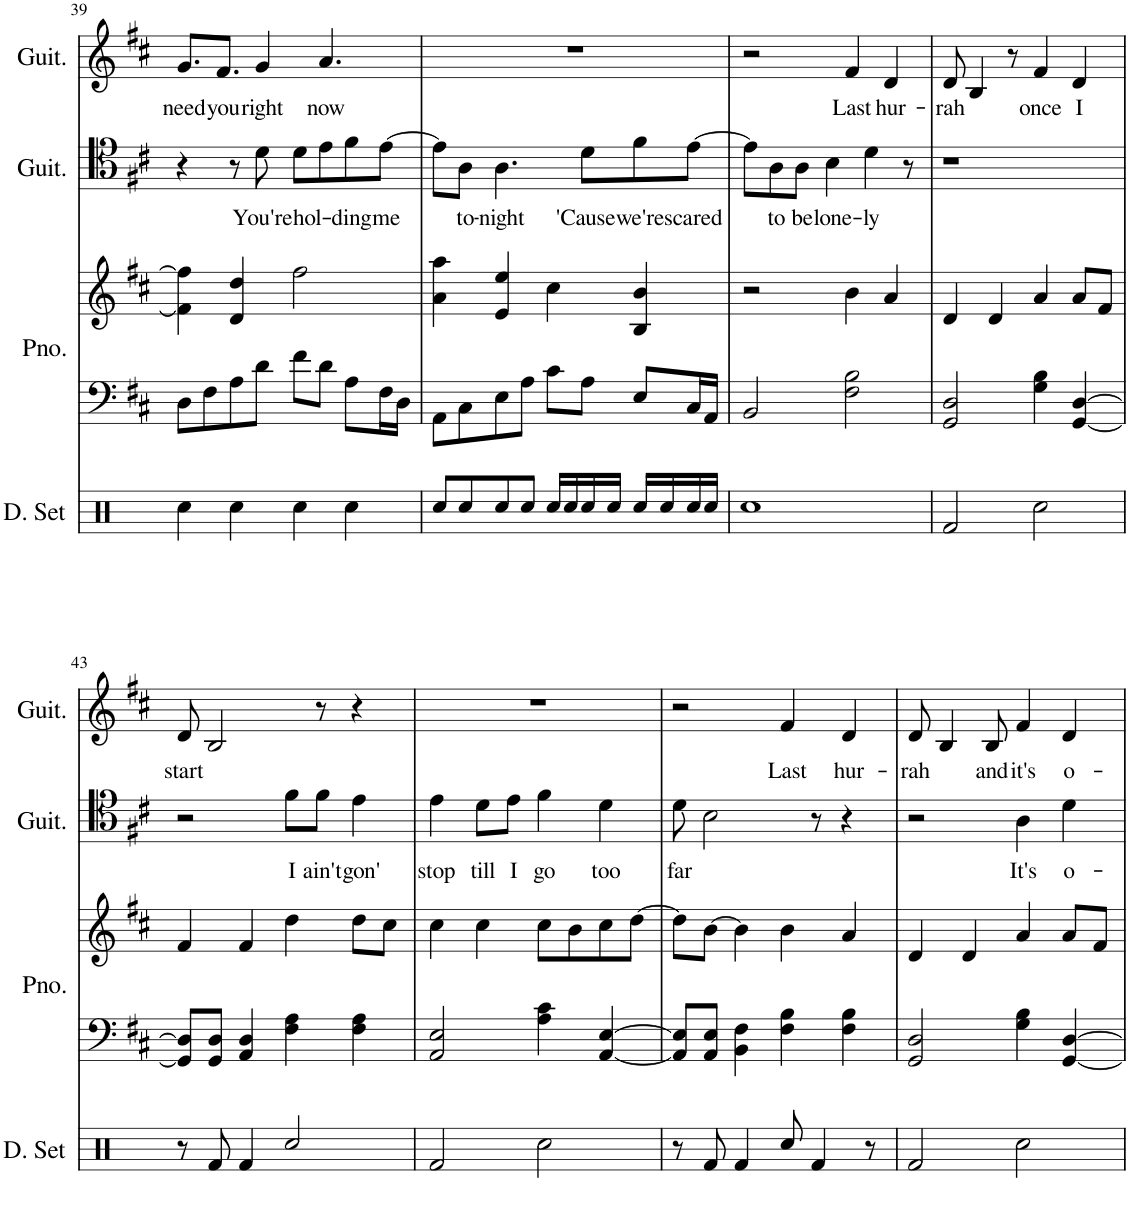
**kern	**kern	**kern	**kern	**text	**kern	**text
*part4	*part3	*part3	*part2	*part2	*part1	*part1
*staff5	*staff4	*staff3	*staff2	*staff2	*staff1	*staff1
*I"Drumset	*I"Piano	*	*I"Classical Guitar	*	*I"Classical Guitar	*
*I'D. Set	*I'Pno.	*	*I'Guit.	*	*I'Guit.	*
!!LO:PB:g=z
*clefX	*clefF4	*clefG2	*clefC4	*	*clefG2	*
*k[]	*k[f#c#]	*k[f#c#]	*k[f#c#]	*	*k[f#c#]	*
*M4/4	*M4/4	*M4/4	*M4/4	*	*M4/4	*
=39	=39	=39	=39	=39	=39	=39
!	!	!	!	!	!	!LO:LY:b
4Rcc\	8D\L	4f#\] 4ff#\]	4r	.	8.g/L	need
.	8F#\	.	.	.	.	.
!	!	!	!	!	!	!LO:LY:b
.	.	.	.	.	8.f#/J	you
4Rcc\	8A\	4d/ 4dd/	8r	.	.	.
!	!	!	!	!LO:LY:b	!	!LO:LY:b
.	8d\J	.	8d\	You're	4g/	right
!	!	!	!	!LO:LY:b	!	!
4Rcc\	8f#\L	2ff#\	8d\L	hol-	.	.
!	!	!	!	!	!	!LO:LY:b
.	8d\J	.	8e\	.	4.a/	now
!	!	!	!	!LO:LY:b	!	!
4Rcc\	8A\L	.	8f#\	-ding	.	.
!	!	!	!	!LO:LY:b	!	!
.	16F#\L	.	[8e\J	me	.	.
.	16D\JJ	.	.	.	.	.
=40	=40	=40	=40	=40	=40	=40
8Rcc/L	8AA\L	4a\ 4aa\	8e\L]	.	1r	.
!	!	!	!	!LO:LY:b	!	!
8Rcc/	8C#\	.	8A\J	to-	.	.
!	!	!	!	!LO:LY:b	!	!
8Rcc/	8E\	4e/ 4ee/	4.A\	-night	.	.
8Rcc/J	8A\J	.	.	.	.	.
16Rcc/LL	8c#\L	4cc#\	.	.	.	.
16Rcc/	.	.	.	.	.	.
!	!	!	!	!LO:LY:b	!	!
16Rcc/	8A\J	.	8d\L	'Cause	.	.
16Rcc/JJ	.	.	.	.	.	.
!	!	!	!	!LO:LY:b	!	!
16Rcc/LL	8E/L	4B/ 4b/	8f#\	we're	.	.
16Rcc/	.	.	.	.	.	.
!	!	!	!	!LO:LY:b	!	!
16Rcc/	16C#/L	.	[8e\J	scared	.	.
16Rcc/JJ	16AA/JJ	.	.	.	.	.
=41	=41	=41	=41	=41	=41	=41
1Rcc	2BB/	2r	8e\L]	.	2r	.
!	!	!	!	!LO:LY:b	!	!
.	.	.	8A\	to	.	.
!	!	!	!	!LO:LY:b	!	!
.	.	.	8A\J	be	.	.
!	!	!	!	!LO:LY:b	!	!
.	.	.	4B\	lone-	.	.
!	!	!	!	!	!	!LO:LY:b
.	2F#\ 2B\	4b\	.	.	4f#/	Last
!	!	!	!	!LO:LY:b	!	!
.	.	.	4d\	-ly	.	.
!	!	!	!	!	!	!LO:LY:b
.	.	4a/	.	.	4d/	hur-
.	.	.	8r	.	.	.
=42	=42	=42	=42	=42	=42	=42
!	!	!	!	!	!	!LO:LY:b
2Rf/	2GG/ 2D/	4d/	1r	.	8d/	-rah
.	.	.	.	.	4B/	.
.	.	4d/	.	.	.	.
.	.	.	.	.	8r	.
!	!	!	!	!	!	!LO:LY:b
2Rcc\	4G\ 4B\	4a/	.	.	4f#/	once
!	!	!	!	!	!	!LO:LY:b
.	[4GG/ [4D/	8a/L	.	.	4d/	I
.	.	8f#/J	.	.	.	.
!!LO:LB:g=z
=43	=43	=43	=43	=43	=43	=43
!	!	!	!	!	!	!LO:LY:b
8r	8GG/] 8D/]L	4f#/	2r	.	8d/	start
8Rf/	8GG/ 8D/J	.	.	.	2B/	.
4Rf/	4AA/ 4D/	4f#/	.	.	.	.
!	!	!	!	!LO:LY:b	!	!
2Rcc/	4F#\ 4A\	4dd\	8f#\L	I	.	.
!	!	!	!	!LO:LY:b	!	!
.	.	.	8f#\J	ain't	8r	.
!	!	!	!	!LO:LY:b	!	!
.	4F#\ 4A\	8dd\L	4e\	gon'	4r	.
.	.	8cc#\J	.	.	.	.
=44	=44	=44	=44	=44	=44	=44
!	!	!	!	!LO:LY:b	!	!
2Rf/	2AA/ 2E/	4cc#\	4e\	stop	1r	.
!	!	!	!	!LO:LY:b	!	!
.	.	4cc#\	8d\L	till	.	.
!	!	!	!	!LO:LY:b	!	!
.	.	.	8e\J	I	.	.
!	!	!	!	!LO:LY:b	!	!
2Rcc\	4A\ 4c#\	8cc#\L	4f#\	go	.	.
.	.	8b\	.	.	.	.
!	!	!	!	!LO:LY:b	!	!
.	[4AA/ [4E/	8cc#\	4d\	too	.	.
.	.	[8dd\J	.	.	.	.
=45	=45	=45	=45	=45	=45	=45
!	!	!	!	!LO:LY:b	!	!
8r	8AA/] 8E/]L	8dd\L]	8d\	far	2r	.
8Rf/	8AA/ 8E/J	[8b\J	2B\	.	.	.
4Rf/	4BB\ 4F#\	4b\]	.	.	.	.
!	!	!	!	!	!	!LO:LY:b
8Rcc/	4F#\ 4B\	4b\	.	.	4f#/	Last
4Rf/	.	.	8r	.	.	.
!	!	!	!	!	!	!LO:LY:b
.	4F#\ 4B\	4a/	4r	.	4d/	hur-
8r	.	.	.	.	.	.
=46	=46	=46	=46	=46	=46	=46
!	!	!	!	!	!	!LO:LY:b
2Rf/	2GG/ 2D/	4d/	2r	.	8d/	-rah
.	.	.	.	.	4B/	.
.	.	4d/	.	.	.	.
!	!	!	!	!	!	!LO:LY:b
.	.	.	.	.	8B/	and
!	!	!	!	!LO:LY:b	!	!LO:LY:b
2Rcc\	4G\ 4B\	4a/	4A\	It's	4f#/	it's
!	!	!	!	!LO:LY:b	!	!LO:LY:b
.	[4GG/ [4D/	8a/L	4d\	o-	4d/	o-
.	.	8f#/J	.	.	.	.
=	=	=	=	=	=	=
*-	*-	*-	*-	*-	*-	*-
